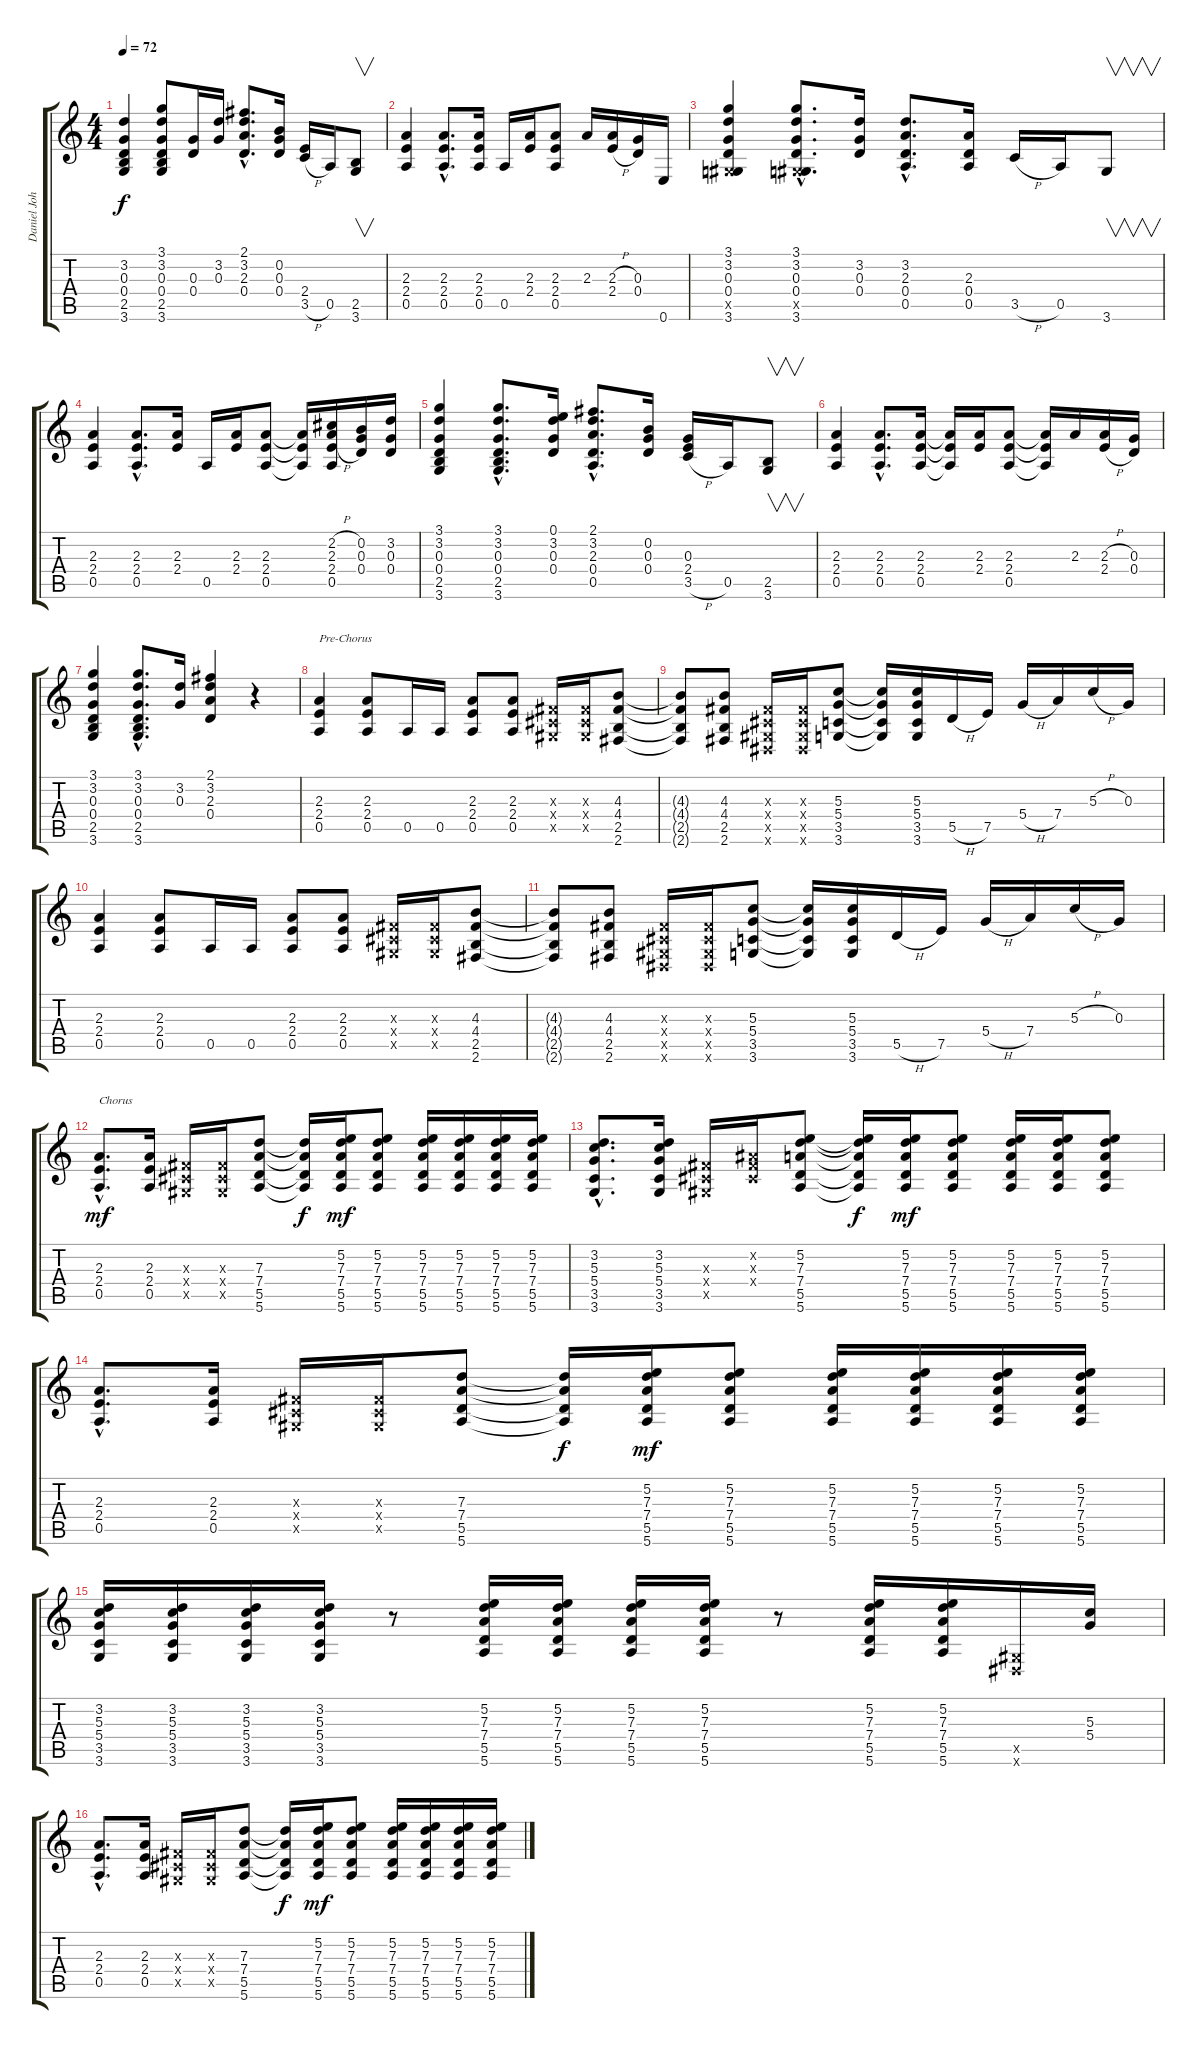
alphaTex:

\track ("Daniel Johns( Gtr5 clean)" "Daniel Joh") {instrument acousticguitarsteel}
\staff {score tabs}
\tuning (E4 B3 G3 D3 A2 E2) {hide}
\ts (4 4)
\tempo 72
\clef g2
\ks c
(3.2 0.3 0.4 2.5 3.6).4{dy f} (3.1 3.2 0.3 0.4 2.5 3.6).8 (0.3 0.4).16 (3.2 0.3).16 (2.1{hac} 3.2{hac} 2.3{hac} 0.4{hac}).8{d} (0.2 0.3 0.4).16 (2.4 3.5{h}).16 0.5.16 (2.5 3.6).8{v} |
(2.3 2.4 0.5).4 (2.3{hac} 2.4{hac} 0.5{hac}).8{d} (2.3 2.4 0.5).16 0.5.16 (2.3 2.4).16 (2.3 2.4 0.5).8 2.3.16 (2.3{h} 2.4{h}).16 (0.3 0.4).16 0.6.16 |
(3.1 3.2 0.3 0.4 -1.5{x} 3.6).4 (3.1{hac} 3.2{hac} 0.3{hac} 0.4{hac} -1.5{hac x} 3.6{hac}).8{d} (3.2 0.3 0.4).16 (3.2{hac} 2.3{hac} 0.4{hac} 0.5{hac}).8{d} (2.3 0.4 0.5).16 3.5{h}.16 0.5.16 3.6.8{v} |
(2.3 2.4 0.5).4 (2.3{hac} 2.4{hac} 0.5{hac}).8{d} (2.3 2.4).16 0.5.16 (2.3 2.4).16 (2.3 2.4 0.5).8 (2.3{t} 2.4{t} 0.5{t}).16 (2.2{h} 2.3{h} 2.4{h} 0.5).16 (0.2 0.3 0.4).16 (3.2 0.3 0.4).16 |
(3.1 3.2 0.3 0.4 2.5 3.6).4 (3.1{hac} 3.2{hac} 0.3{hac} 0.4{hac} 2.5{hac} 3.6{hac}).8{d} (0.1 3.2 0.3 0.4).16 (2.1{hac} 3.2{hac} 2.3{hac} 0.4{hac} 0.5{hac}).8{d} (0.2 0.3 0.4).16 (0.3 2.4 3.5{h}).16 0.5.16 (2.5 3.6).8{v} |
(2.3 2.4 0.5).4 (2.3{hac} 2.4{hac} 0.5{hac}).8{d} (2.3 2.4 0.5).16 (2.3{t} 2.4{t} 0.5{t}).16 (2.3 2.4).16 (2.3 2.4 0.5).8 (2.3{t} 2.4{t} 0.5{t}).16 2.3.16 (2.3{h} 2.4{h}).16 (0.3 0.4).16 |
(3.1 3.2 0.3 0.4 2.5 3.6).4 (3.1{hac} 3.2{hac} 0.3{hac} 0.4{hac} 2.5{hac} 3.6{hac}).8{d} (3.2 0.3).16 (2.1 3.2 2.3 0.4).4 r.4 |
(2.3 2.4 0.5).4{txt "Pre-Chorus" volume 16 instrument distortionguitar} (2.3 2.4 0.5).8 0.5.16 0.5.16 (2.3 2.4 0.5).8 (2.3 2.4 0.5).8 (-1.3{x} -1.4{x} -1.5{x}).16 (-1.3{x} -1.4{x} -1.5{x}).16 (4.3 4.4 2.5 2.6).8 |
(4.3{t} 4.4{t} 2.5{t} 2.6{t}).8 (4.3 4.4 2.5 2.6).8 (-1.3{x} -1.4{x} -1.5{x} -1.6{x}).16 (-1.3{x} -1.4{x} -1.5{x} -1.6{x}).16 (5.3 5.4 3.5 3.6).8 (5.3{t} 5.4{t} 3.5{t} 3.6{t}).16 (5.3 5.4 3.5 3.6).16 5.5{h}.16 7.5.16 5.4{h}.16 7.4.16 5.3{h}.16 0.3.16 |
(2.3 2.4 0.5).4 (2.3 2.4 0.5).8 0.5.16 0.5.16 (2.3 2.4 0.5).8 (2.3 2.4 0.5).8 (-1.3{x} -1.4{x} -1.5{x}).16 (-1.3{x} -1.4{x} -1.5{x}).16 (4.3 4.4 2.5 2.6).8 |
(4.3{t} 4.4{t} 2.5{t} 2.6{t}).8 (4.3 4.4 2.5 2.6).8 (-1.3{x} -1.4{x} -1.5{x} -1.6{x}).16 (-1.3{x} -1.4{x} -1.5{x} -1.6{x}).16 (5.3 5.4 3.5 3.6).8 (5.3{t} 5.4{t} 3.5{t} 3.6{t}).16 (5.3 5.4 3.5 3.6).16 5.5{h}.16 7.5.16 5.4{h}.16 7.4.16 5.3{h}.16 0.3.16 |
(2.3{hac} 2.4{hac} 0.5{hac}).8{d txt "Chorus" dy mf} (2.3 2.4 0.5).16 (-1.3{x} -1.4{x} -1.5{x}).16 (-1.3{x} -1.4{x} -1.5{x}).16 (7.3 7.4 5.5 5.6).8 (7.3{t} 7.4{t} 5.5{t} 5.6{t}).16{dy f} (5.2 7.3 7.4 5.5 5.6).16{dy mf} (5.2 7.3 7.4 5.5 5.6).8 (5.2 7.3 7.4 5.5 5.6).16 (5.2 7.3 7.4 5.5 5.6).16 (5.2 7.3 7.4 5.5 5.6).16 (5.2 7.3 7.4 5.5 5.6).16 |
(3.2{hac} 5.3{hac} 5.4{hac} 3.5{hac} 3.6{hac}).8{d} (3.2 5.3 5.4 3.5 3.6).16 (-1.3{x} -1.4{x} -1.5{x}).16 (-1.2{x} -1.3{x} -1.4{x}).16 (5.2 7.3 7.4 5.5 5.6).8 (5.2{t} 7.3{t} 7.4{t} 5.5{t} 5.6{t}).16{dy f} (5.2 7.3 7.4 5.5 5.6).16{dy mf} (5.2 7.3 7.4 5.5 5.6).8 (5.2 7.3 7.4 5.5 5.6).16 (5.2 7.3 7.4 5.5 5.6).16 (5.2 7.3 7.4 5.5 5.6).8 |
(2.3{hac} 2.4{hac} 0.5{hac}).8{d} (2.3 2.4 0.5).16 (-1.3{x} -1.4{x} -1.5{x}).16 (-1.3{x} -1.4{x} -1.5{x}).16 (7.3 7.4 5.5 5.6).8 (7.3{t} 7.4{t} 5.5{t} 5.6{t}).16{dy f} (5.2 7.3 7.4 5.5 5.6).16{dy mf} (5.2 7.3 7.4 5.5 5.6).8 (5.2 7.3 7.4 5.5 5.6).16 (5.2 7.3 7.4 5.5 5.6).16 (5.2 7.3 7.4 5.5 5.6).16 (5.2 7.3 7.4 5.5 5.6).16 |
(3.2 5.3 5.4 3.5 3.6).16 (3.2 5.3 5.4 3.5 3.6).16 (3.2 5.3 5.4 3.5 3.6).16 (3.2 5.3 5.4 3.5 3.6).16 r.8 (5.2 7.3 7.4 5.5 5.6).16 (5.2 7.3 7.4 5.5 5.6).16 (5.2 7.3 7.4 5.5 5.6).16 (5.2 7.3 7.4 5.5 5.6).16 r.8 (5.2 7.3 7.4 5.5 5.6).16 (5.2 7.3 7.4 5.5 5.6).16 (-1.5{x} -1.6{x}).16 (5.3 5.4).16 |
(2.3{hac} 2.4{hac} 0.5{hac}).8{d} (2.3 2.4 0.5).16 (-1.3{x} -1.4{x} -1.5{x}).16 (-1.3{x} -1.4{x} -1.5{x}).16 (7.3 7.4 5.5 5.6).8 (7.3{t} 7.4{t} 5.5{t} 5.6{t}).16{dy f} (5.2 7.3 7.4 5.5 5.6).16{dy mf} (5.2 7.3 7.4 5.5 5.6).8 (5.2 7.3 7.4 5.5 5.6).16 (5.2 7.3 7.4 5.5 5.6).16 (5.2 7.3 7.4 5.5 5.6).16 (5.2 7.3 7.4 5.5 5.6).16
